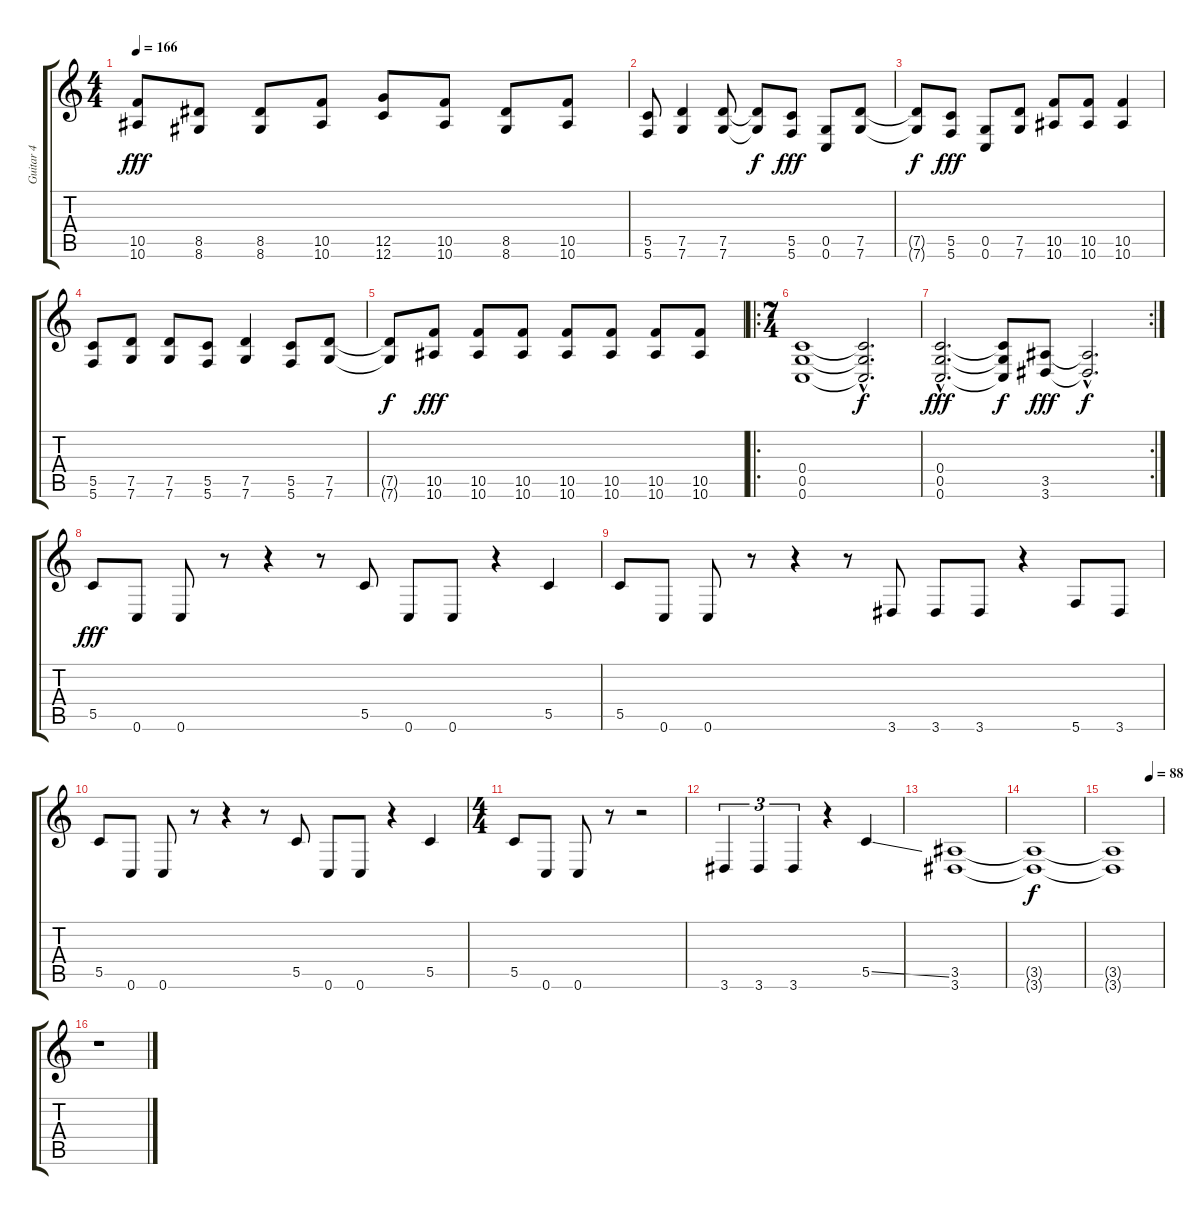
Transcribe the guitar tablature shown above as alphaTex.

\track ("Guitar 4" "Guitar 4") {instrument distortionguitar}
\staff {score tabs}
\tuning (D4 A3 F3 C3 G2 C2) {hide}
\ts (4 4)
\tempo 166
\clef g2
\ks c
(10.5 10.6).8{dy fff} (8.5 8.6).8 (8.5 8.6).8 (10.5 10.6).8 (12.5 12.6).8 (10.5 10.6).8 (8.5 8.6).8 (10.5 10.6).8 |
(5.5 5.6).8 (7.5 7.6).4 (7.5 7.6).8 (7.5{t} 7.6{t}).8{dy f} (5.5 5.6).8{dy fff} (0.5 0.6).8 (7.5 7.6).8 |
(7.5{t} 7.6{t}).8{dy f} (5.5 5.6).8{dy fff} (0.5 0.6).8 (7.5 7.6).8 (10.5 10.6).8 (10.5 10.6).8 (10.5 10.6).4 |
(5.5 5.6).8 (7.5 7.6).8 (7.5 7.6).8 (5.5 5.6).8 (7.5 7.6).4 (5.5 5.6).8 (7.5 7.6).8 |
(7.5{t} 7.6{t}).8{dy f} (10.5 10.6).8{dy fff} (10.5 10.6).8 (10.5 10.6).8 (10.5 10.6).8 (10.5 10.6).8 (10.5 10.6).8 (10.5 10.6).8 |
\ro
\ts (7 4)
(0.4 0.5 0.6).1 (0.4{hac t} 0.5{hac t} 0.6{hac t}).2{d dy f} |
\rc 2
(0.4{hac} 0.5{hac} 0.6{hac}).2{d dy fff} (0.4{t} 0.5{t} 0.6{t}).8{dy f} (3.5 3.6).8{dy fff} (3.5{hac t} 3.6{hac t}).2{d dy f} |
5.5.8{dy fff} 0.6.8 0.6.8 r.8 r.4 r.8 5.5.8 0.6.8 0.6.8 r.4 5.5.4 |
5.5.8 0.6.8 0.6.8 r.8 r.4 r.8 3.6.8 3.6.8 3.6.8 r.4 5.6.8 3.6.8 |
5.5.8 0.6.8 0.6.8 r.8 r.4 r.8 5.5.8 0.6.8 0.6.8 r.4 5.5.4 |
\ts (4 4)
5.5.8 0.6.8 0.6.8 r.8 r.2 |
3.6.4{tu (3 2)} 3.6.4{tu (3 2)} 3.6.4{tu (3 2)} r.4 5.5{ss}.4 |
(3.5 3.6).1 |
(3.5{t} 3.6{t}).1{dy f} |
\tempo (88 0.75)
(3.5{t} 3.6{t}).1 |
r.1
